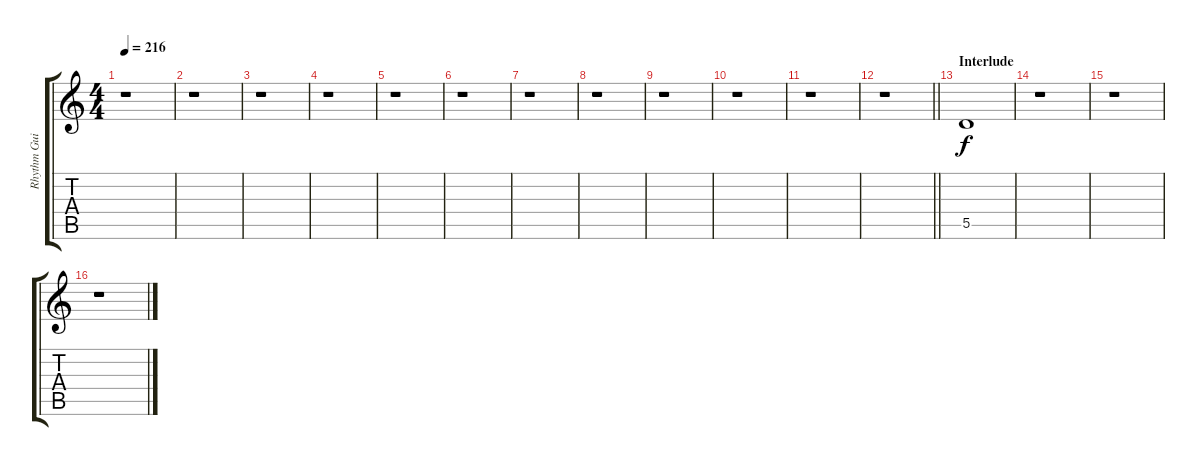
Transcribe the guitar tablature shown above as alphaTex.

\track ("Rhythm Guitar" "Rhythm Gui") {instrument distortionguitar}
\staff {score tabs}
\tuning (E4 B3 G3 D3 A2 E2) {hide}
\ts (4 4)
\tempo 216
\clef g2
\ks c
r.1{dy f} |
r.1 |
r.1 |
r.1 |
r.1 |
r.1 |
r.1 |
r.1 |
r.1 |
r.1 |
r.1 |
\barLineRight lightlight
r.1 |
\section ("" "Interlude")
5.5.1 |
r.1 |
r.1 |
r.1
